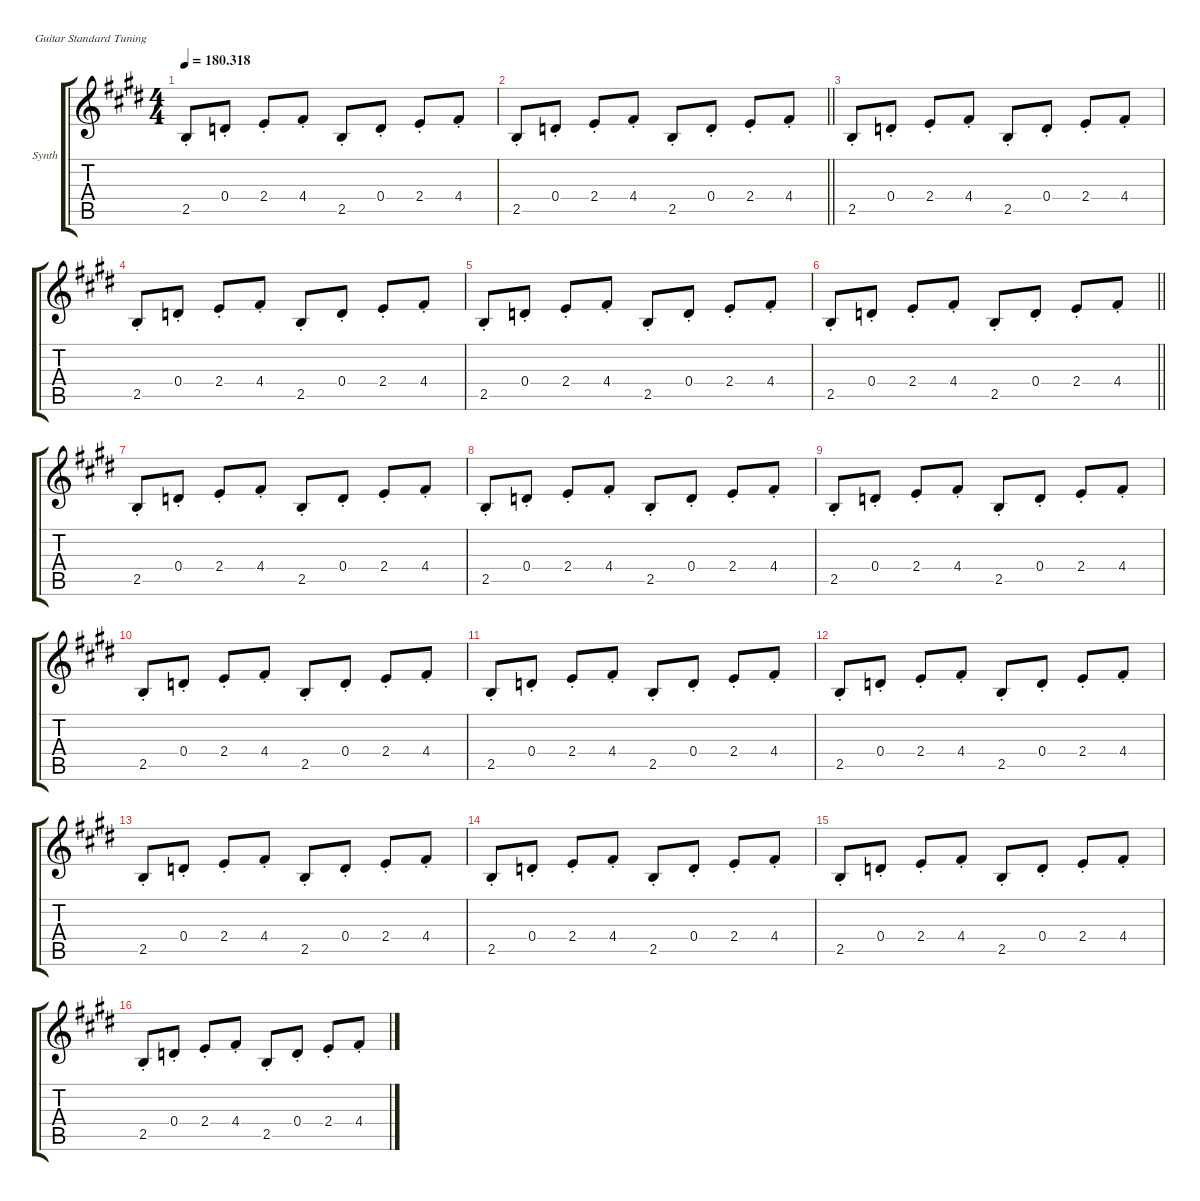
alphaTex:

\defaultSystemsLayout 4
\hideDynamics
\bracketExtendMode groupsimilarinstruments
\firstSystemTrackNameOrientation horizontal
\otherSystemsTrackNameOrientation horizontal
\track ("synth" "Synth") {multiBarRest instrument electricguitarclean}
\staff {score tabs}
\tuning (E4 B3 G3 D3 A2 E2)
\ts (4 4)
\tempo
180.318
\accidentals auto
\clef g2
\ottava regular
\simile none
\ks e
2.5{st}.8{dy ff} 0.4{st}.8 2.4{st}.8 4.4{st}.8 2.5{st}.8 0.4{st}.8 2.4{st}.8 4.4{st}.8 |
\barLineRight lightlight
2.5{st}.8 0.4{st}.8 2.4{st}.8 4.4{st}.8 2.5{st}.8 0.4{st}.8 2.4{st}.8 4.4{st}.8 |
2.5{st}.8 0.4{st}.8 2.4{st}.8 4.4{st}.8 2.5{st}.8 0.4{st}.8 2.4{st}.8 4.4{st}.8 |
2.5{st}.8 0.4{st}.8 2.4{st}.8 4.4{st}.8 2.5{st}.8 0.4{st}.8 2.4{st}.8 4.4{st}.8 |
2.5{st}.8 0.4{st}.8 2.4{st}.8 4.4{st}.8 2.5{st}.8 0.4{st}.8 2.4{st}.8 4.4{st}.8 |
\barLineRight lightlight
2.5{st}.8 0.4{st}.8 2.4{st}.8 4.4{st}.8 2.5{st}.8 0.4{st}.8 2.4{st}.8 4.4{st}.8 |
2.5{st}.8 0.4{st}.8 2.4{st}.8 4.4{st}.8 2.5{st}.8 0.4{st}.8 2.4{st}.8 4.4{st}.8 |
2.5{st}.8 0.4{st}.8 2.4{st}.8 4.4{st}.8 2.5{st}.8 0.4{st}.8 2.4{st}.8 4.4{st}.8 |
2.5{st}.8 0.4{st}.8 2.4{st}.8 4.4{st}.8 2.5{st}.8 0.4{st}.8 2.4{st}.8 4.4{st}.8 |
2.5{st}.8 0.4{st}.8 2.4{st}.8 4.4{st}.8 2.5{st}.8 0.4{st}.8 2.4{st}.8 4.4{st}.8 |
2.5{st}.8 0.4{st}.8 2.4{st}.8 4.4{st}.8 2.5{st}.8 0.4{st}.8 2.4{st}.8 4.4{st}.8 |
2.5{st}.8 0.4{st}.8 2.4{st}.8 4.4{st}.8 2.5{st}.8 0.4{st}.8 2.4{st}.8 4.4{st}.8 |
2.5{st}.8 0.4{st}.8 2.4{st}.8 4.4{st}.8 2.5{st}.8 0.4{st}.8 2.4{st}.8 4.4{st}.8 |
2.5{st}.8 0.4{st}.8 2.4{st}.8 4.4{st}.8 2.5{st}.8 0.4{st}.8 2.4{st}.8 4.4{st}.8 |
2.5{st}.8 0.4{st}.8 2.4{st}.8 4.4{st}.8 2.5{st}.8 0.4{st}.8 2.4{st}.8 4.4{st}.8 |
2.5{st}.8 0.4{st}.8 2.4{st}.8 4.4{st}.8 2.5{st}.8 0.4{st}.8 2.4{st}.8 4.4{st}.8
